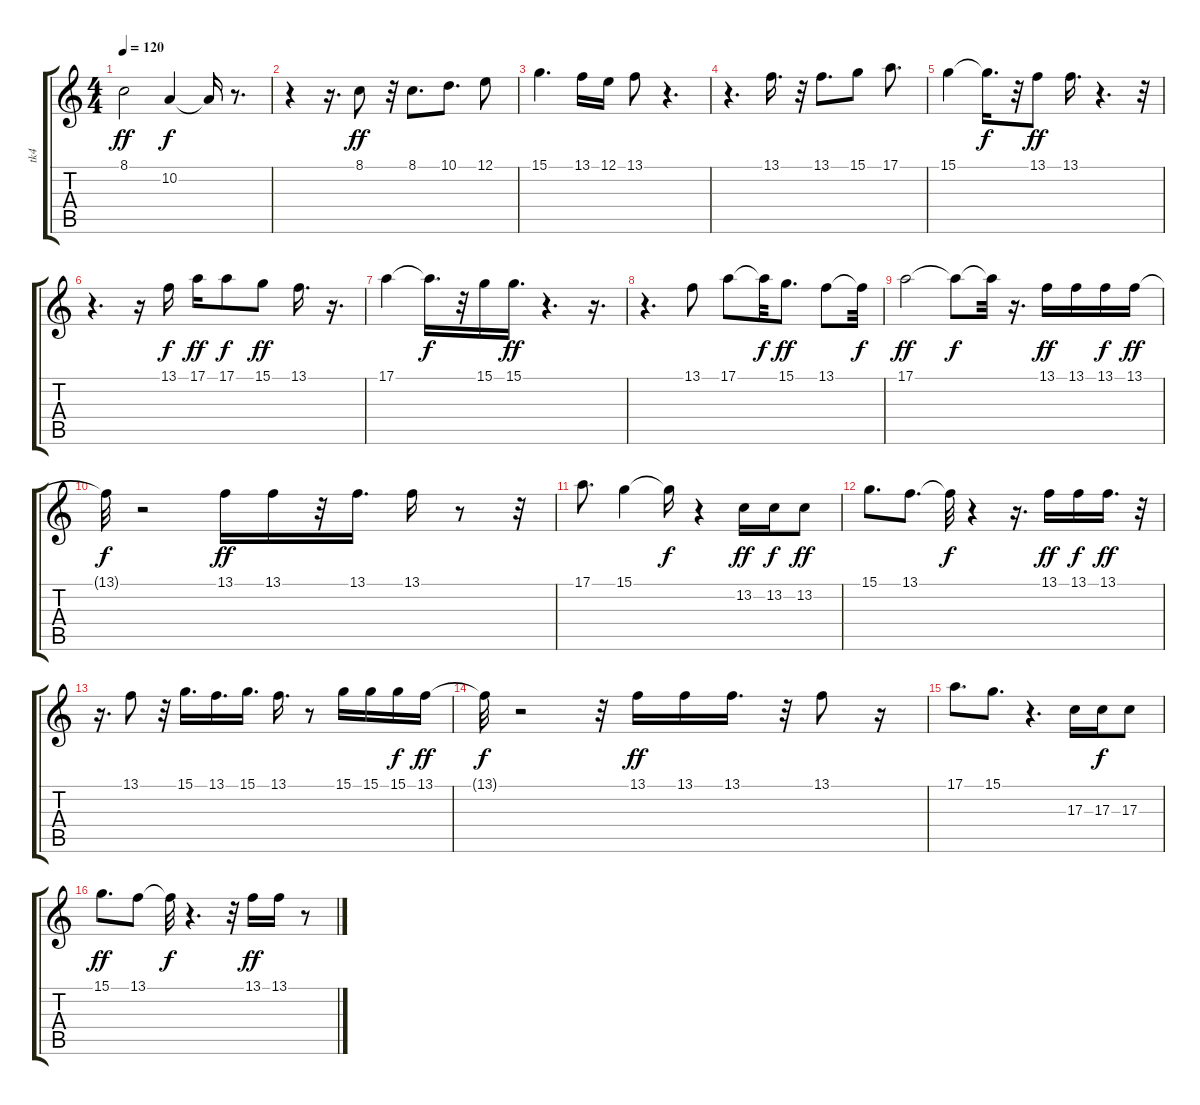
\track ("tk4" "tk4") {instrument synthbrass1}
\staff {score tabs}
\tuning (E4 B3 G3 D3 A2 E2) {hide}
\ts (4 4)
\tempo 120
\clef g2
\ks c
8.1.2{dy ff} 10.2.4{dy f} 10.2{t}.16 r.8{d} |
r.4 r.16{d} 8.1.8{dy ff} r.32 8.1.8{d} 10.1.8{d} 12.1.8 |
15.1.4{d} 13.1.16 12.1.16 13.1.8 r.4{d} |
r.4{d} 13.1.16{d} r.32 13.1.8{d} 15.1.8 17.1.8{d} |
15.1.4 15.1{t}.16{d dy f} r.32 13.1.8{dy ff} 13.1.16{d} r.4{d} r.32 |
r.4{d} r.16 13.1.16{dy f} 17.1.16{dy ff} 17.1.8{dy f} 15.1.8{dy ff} 13.1.16{d} r.16{d} |
17.1.4 17.1{t}.16{d dy f} r.32 15.1.16 15.1.16{d dy ff} r.4{d} r.16{d} |
r.4{d} 13.1.8 17.1.8 17.1{t}.32{dy f} 15.1.8{d dy ff} 13.1.8 13.1{t}.32{dy f} |
17.1.2{dy ff} 17.1{t}.8{dy f} 17.1{t}.32 r.16{d} 13.1.16{dy ff} 13.1.16 13.1.16{dy f} 13.1.16{dy ff} |
13.1{t}.32{dy f} r.2 13.1.16{dy ff} 13.1.16 r.32 13.1.16{d} 13.1.16 r.8 r.32 |
17.1.8{d} 15.1.4 15.1{t}.16{dy f} r.4 13.2.16{dy ff} 13.2.16{dy f} 13.2.8{dy ff} |
15.1.8{d} 13.1.8{d} 13.1{t}.32{dy f} r.4 r.16{d} 13.1.16{dy ff} 13.1.16{dy f} 13.1.16{d dy ff} r.32 |
r.16{d} 13.1.8 r.32 15.1.16{d} 13.1.16{d} 15.1.16{d} 13.1.16{d} r.8 15.1.16 15.1.16 15.1.16{dy f} 13.1.16{dy ff} |
13.1{t}.32{dy f} r.2 r.32 13.1.16{dy ff} 13.1.16 13.1.16{d} r.32 13.1.8 r.16 |
17.1.8{d} 15.1.8{d} r.4{d} 17.3.16 17.3.16{dy f} 17.3.8 |
15.1.8{d dy ff} 13.1.8 13.1{t}.32{dy f} r.4{d} r.32 13.1.16{dy ff} 13.1.16 r.8
